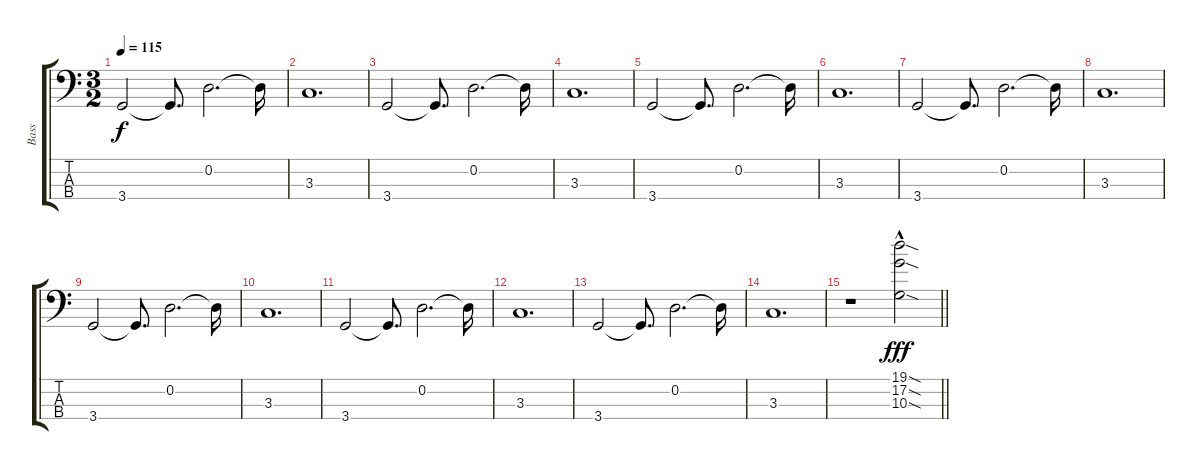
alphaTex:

\track ("Bass" "Bass") {instrument electricbassfinger}
\staff {score tabs}
\tuning (G2 D2 A1 E1) {hide}
\ts (3 2)
\tempo 115
\clef f4
\ks c
3.4.2{dy f} 3.4{t}.8{d} 0.2.2{d} 0.2{t}.16 |
3.3.1{d} |
3.4.2 3.4{t}.8{d} 0.2.2{d} 0.2{t}.16 |
3.3.1{d} |
3.4.2 3.4{t}.8{d} 0.2.2{d} 0.2{t}.16 |
3.3.1{d} |
3.4.2 3.4{t}.8{d} 0.2.2{d} 0.2{t}.16 |
3.3.1{d} |
3.4.2 3.4{t}.8{d} 0.2.2{d} 0.2{t}.16 |
3.3.1{d} |
3.4.2 3.4{t}.8{d} 0.2.2{d} 0.2{t}.16 |
3.3.1{d} |
3.4.2 3.4{t}.8{d} 0.2.2{d} 0.2{t}.16 |
3.3.1{d} |
\barLineRight lightlight
r.1 (19.1{sod} 17.2{sod hac} 10.3{sod}).2{dy fff}
